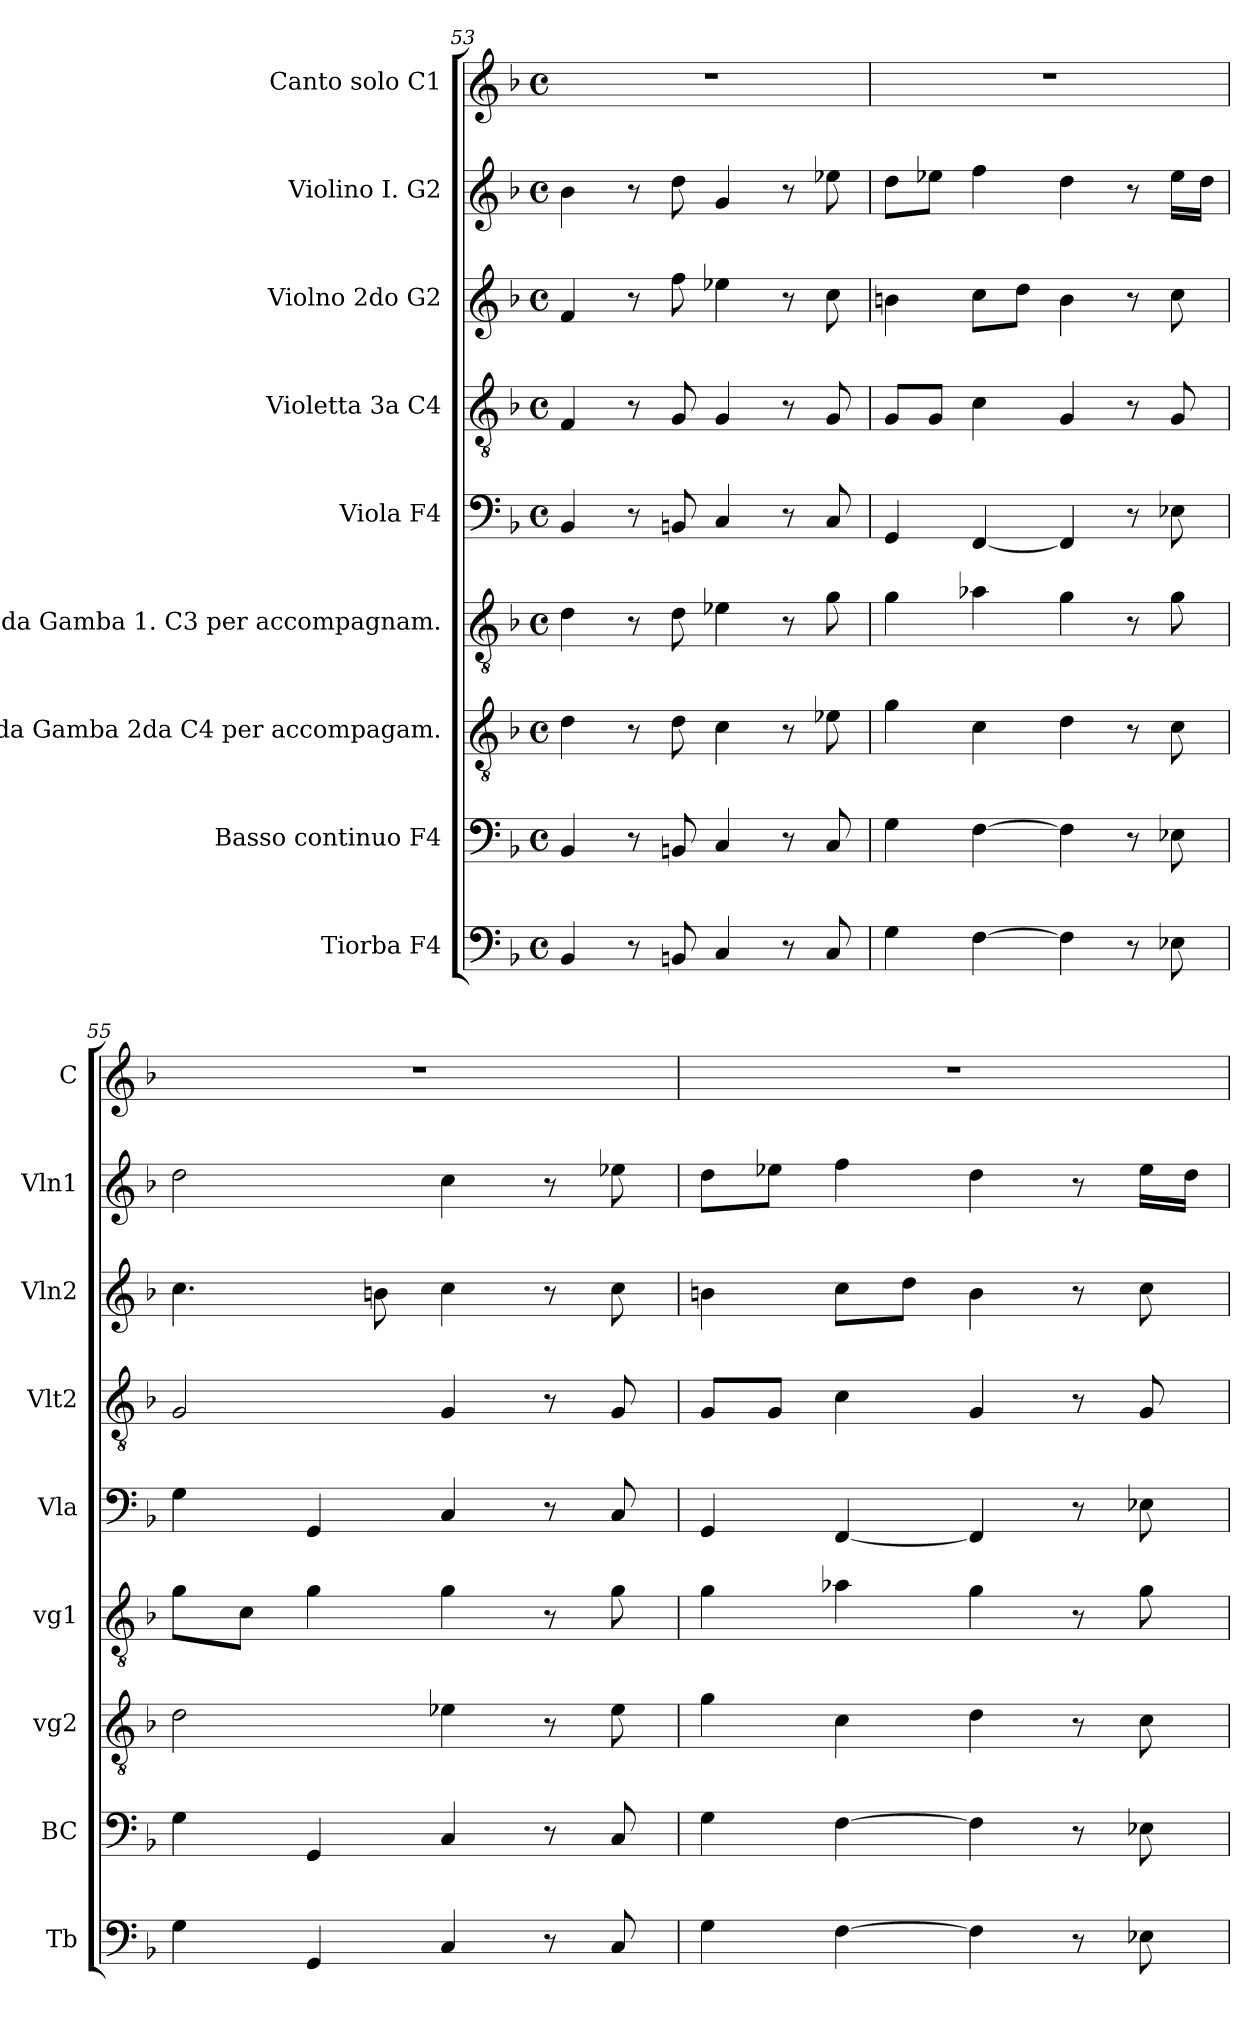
**kern	**kern	**kern	**kern	**kern	**kern	**kern	**kern	**kern
*part9	*part8	*part7	*part6	*part5	*part4	*part3	*part2	*part1
*staff9	*staff8	*staff7	*staff6	*staff5	*staff4	*staff3	*staff2	*staff1
*I"Tiorba F4	*I"Basso continuo F4	*I"Viola da Gamba 2da C4 per accompagam.	*I"Viola da Gamba 1. C3 per accompagnam.	*I"Viola F4	*I"Violetta 3a C4	*I"Violno 2do G2	*I"Violino I. G2	*I"Canto solo C1
*I'Tb	*I'BC	*I'vg2	*I'vg1	*I'Vla	*I'Vlt2	*I'Vln2	*I'Vln1	*I'C
*clefF4	*clefF4	*clefGv2	*clefGv2	*clefF4	*clefGv2	*clefG2	*clefG2	*clefG2
*k[b-]	*k[b-]	*k[b-]	*k[b-]	*k[b-]	*k[b-]	*k[b-]	*k[b-]	*k[b-]
*F:	*F:	*F:	*F:	*F:	*F:	*F:	*F:	*F:
*M4/4	*M4/4	*M4/4	*M4/4	*M4/4	*M4/4	*M4/4	*M4/4	*M4/4
*met(c)	*met(c)	*met(c)	*met(c)	*met(c)	*met(c)	*met(c)	*met(c)	*met(c)
=53	=53	=53	=53	=53	=53	=53	=53	=53
4BB-/	4BB-/	4d\	4d\	4BB-/	4F/	4f/	4b-\	1r
8r	8r	8r	8r	8r	8r	8r	8r	.
8BBn/	8BBn/	8d\	8d\	8BBn/	8G/	8ff\	8dd\	.
4C/	4C/	4c\	4e-X\	4C/	4G/	4ee-X\	4g/	.
8r	8r	8r	8r	8r	8r	8r	8r	.
8C/	8C/	8e-X\	8g\	8C/	8G/	8cc\	8ee-X\	.
=54	=54	=54	=54	=54	=54	=54	=54	=54
4G\	4G\	4g\	4g\	4GG/	8G/L	4bn\	8dd\L	1r
.	.	.	.	.	8G/J	.	8ee-X\J	.
[4F\	[4F\	4c\	4a-X\	[4FF/	4c\	8cc\L	4ff\	.
.	.	.	.	.	.	8dd\J	.	.
4F\]	4F\]	4d\	4g\	4FF/]	4G/	4b\	4dd\	.
8r	8r	8r	8r	8r	8r	8r	8r	.
8E-X\	8E-X\	8c\	8g\	8E-X\	8G/	8cc\	16ee-\LL	.
.	.	.	.	.	.	.	16dd\JJ	.
!!LO:PB:g=z
=55	=55	=55	=55	=55	=55	=55	=55	=55
4G\	4G\	2d\	8g\L	4G\	2G/	4.cc\	2dd\	1r
.	.	.	8c\J	.	.	.	.	.
4GG/	4GG/	.	4g\	4GG/	.	.	.	.
.	.	.	.	.	.	8bn\	.	.
4C/	4C/	4e-X\	4g\	4C/	4G/	4cc\	4cc\	.
8r	8r	8r	8r	8r	8r	8r	8r	.
8C/	8C/	8e-\	8g\	8C/	8G/	8cc\	8ee-X\	.
=56	=56	=56	=56	=56	=56	=56	=56	=56
4G\	4G\	4g\	4g\	4GG/	8G/L	4bn\	8dd\L	1r
.	.	.	.	.	8G/J	.	8ee-X\J	.
[4F\	[4F\	4c\	4a-X\	[4FF/	4c\	8cc\L	4ff\	.
.	.	.	.	.	.	8dd\J	.	.
4F\]	4F\]	4d\	4g\	4FF/]	4G/	4b\	4dd\	.
8r	8r	8r	8r	8r	8r	8r	8r	.
8E-X\	8E-X\	8c\	8g\	8E-X\	8G/	8cc\	16ee-\LL	.
.	.	.	.	.	.	.	16dd\JJ	.
=	=	=	=	=	=	=	=	=
*-	*-	*-	*-	*-	*-	*-	*-	*-
